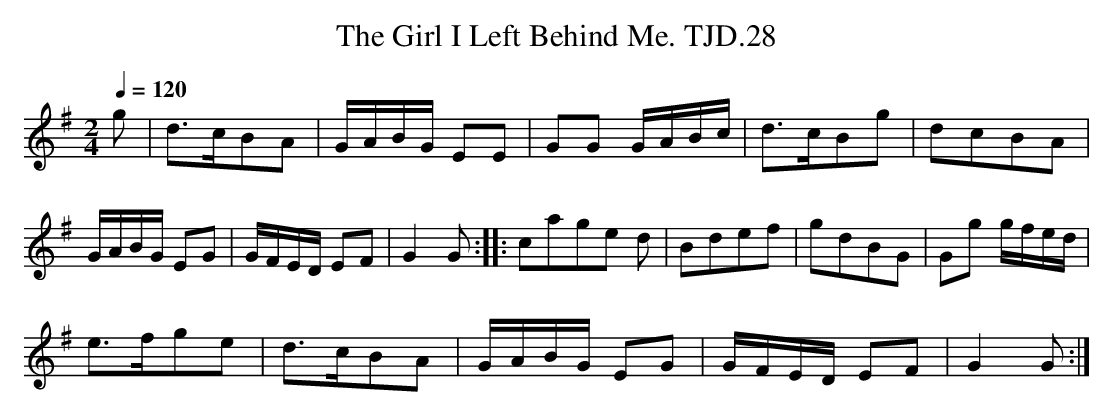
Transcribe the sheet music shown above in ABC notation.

X:1
T:Girl I Left Behind Me. TJD.28, The
M:2/4
L:1/8
Q:1/4=120
K:G
g|d>cBA|G/A/B/G/ EE|GG G/A/B/c/|d>cBg|dcBA|
G/A/B/G/ EG|G/F/E/D/ EF|G2G::change to d|Bdef|gdBG|Gg g/f/e/d/|
e>fge|d>cBA|G/A/B/G/ EG|G/F/E/D/ EF|G2G:|
